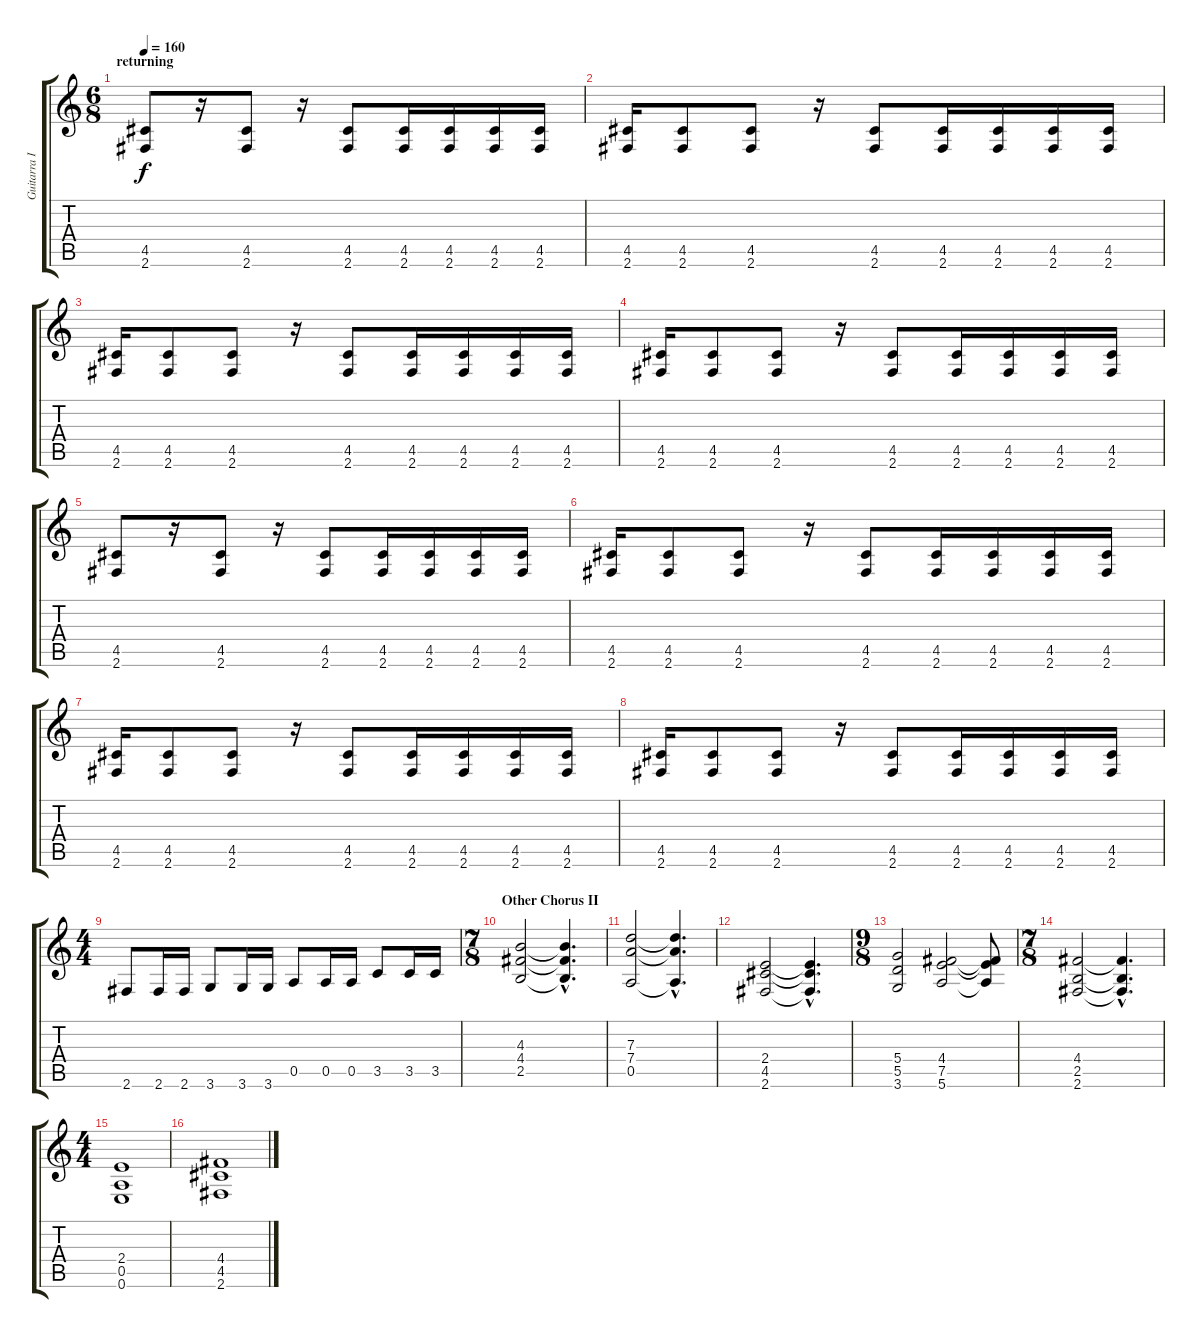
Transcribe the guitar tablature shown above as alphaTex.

\track ("Guitarra I" "Guitarra I") {instrument distortionguitar}
\staff {score tabs}
\tuning (E4 B3 G3 D3 A2 E2) {hide}
\ts (6 8)
\section ("" "returning ")
\tempo 160
\clef g2
\ks c
(4.5 2.6).8{dy f} r.16 (4.5 2.6).8 r.16 (4.5 2.6).8 (4.5 2.6).16 (4.5 2.6).16 (4.5 2.6).16 (4.5 2.6).16 |
(4.5 2.6).16 (4.5 2.6).8 (4.5 2.6).8 r.16 (4.5 2.6).8 (4.5 2.6).16 (4.5 2.6).16 (4.5 2.6).16 (4.5 2.6).16 |
(4.5 2.6).16 (4.5 2.6).8 (4.5 2.6).8 r.16 (4.5 2.6).8 (4.5 2.6).16 (4.5 2.6).16 (4.5 2.6).16 (4.5 2.6).16 |
(4.5 2.6).16 (4.5 2.6).8 (4.5 2.6).8 r.16 (4.5 2.6).8 (4.5 2.6).16 (4.5 2.6).16 (4.5 2.6).16 (4.5 2.6).16 |
(4.5 2.6).8 r.16 (4.5 2.6).8 r.16 (4.5 2.6).8 (4.5 2.6).16 (4.5 2.6).16 (4.5 2.6).16 (4.5 2.6).16 |
(4.5 2.6).16 (4.5 2.6).8 (4.5 2.6).8 r.16 (4.5 2.6).8 (4.5 2.6).16 (4.5 2.6).16 (4.5 2.6).16 (4.5 2.6).16 |
(4.5 2.6).16 (4.5 2.6).8 (4.5 2.6).8 r.16 (4.5 2.6).8 (4.5 2.6).16 (4.5 2.6).16 (4.5 2.6).16 (4.5 2.6).16 |
(4.5 2.6).16 (4.5 2.6).8 (4.5 2.6).8 r.16 (4.5 2.6).8 (4.5 2.6).16 (4.5 2.6).16 (4.5 2.6).16 (4.5 2.6).16 |
\ts (4 4)
2.6.8 2.6.16 2.6.16 3.6.8 3.6.16 3.6.16 0.5.8 0.5.16 0.5.16 3.5.8 3.5.16 3.5.16 |
\ts (7 8)
\section ("" "Other Chorus II")
(4.3 4.4 2.5).2 (4.3{hac t} 4.4{hac t} 2.5{hac t}).4{d} |
(7.3 7.4 0.5).2 (7.3{hac t} 7.4{hac t} 0.5{hac t}).4{d} |
(2.4 4.5 2.6).2 (2.4{hac t} 4.5{hac t} 2.6{hac t}).4{d} |
\ts (9 8)
(5.4 5.5 3.6).2 (4.4 7.5 5.6).2 (4.4{t} 7.5{t} 5.6{t}).8 |
\ts (7 8)
(4.4 2.5 2.6).2 (4.4{hac t} 2.5{hac t} 2.6{hac t}).4{d} |
\ts (4 4)
(2.4 0.5 0.6).1 |
(4.4 4.5 2.6).1
